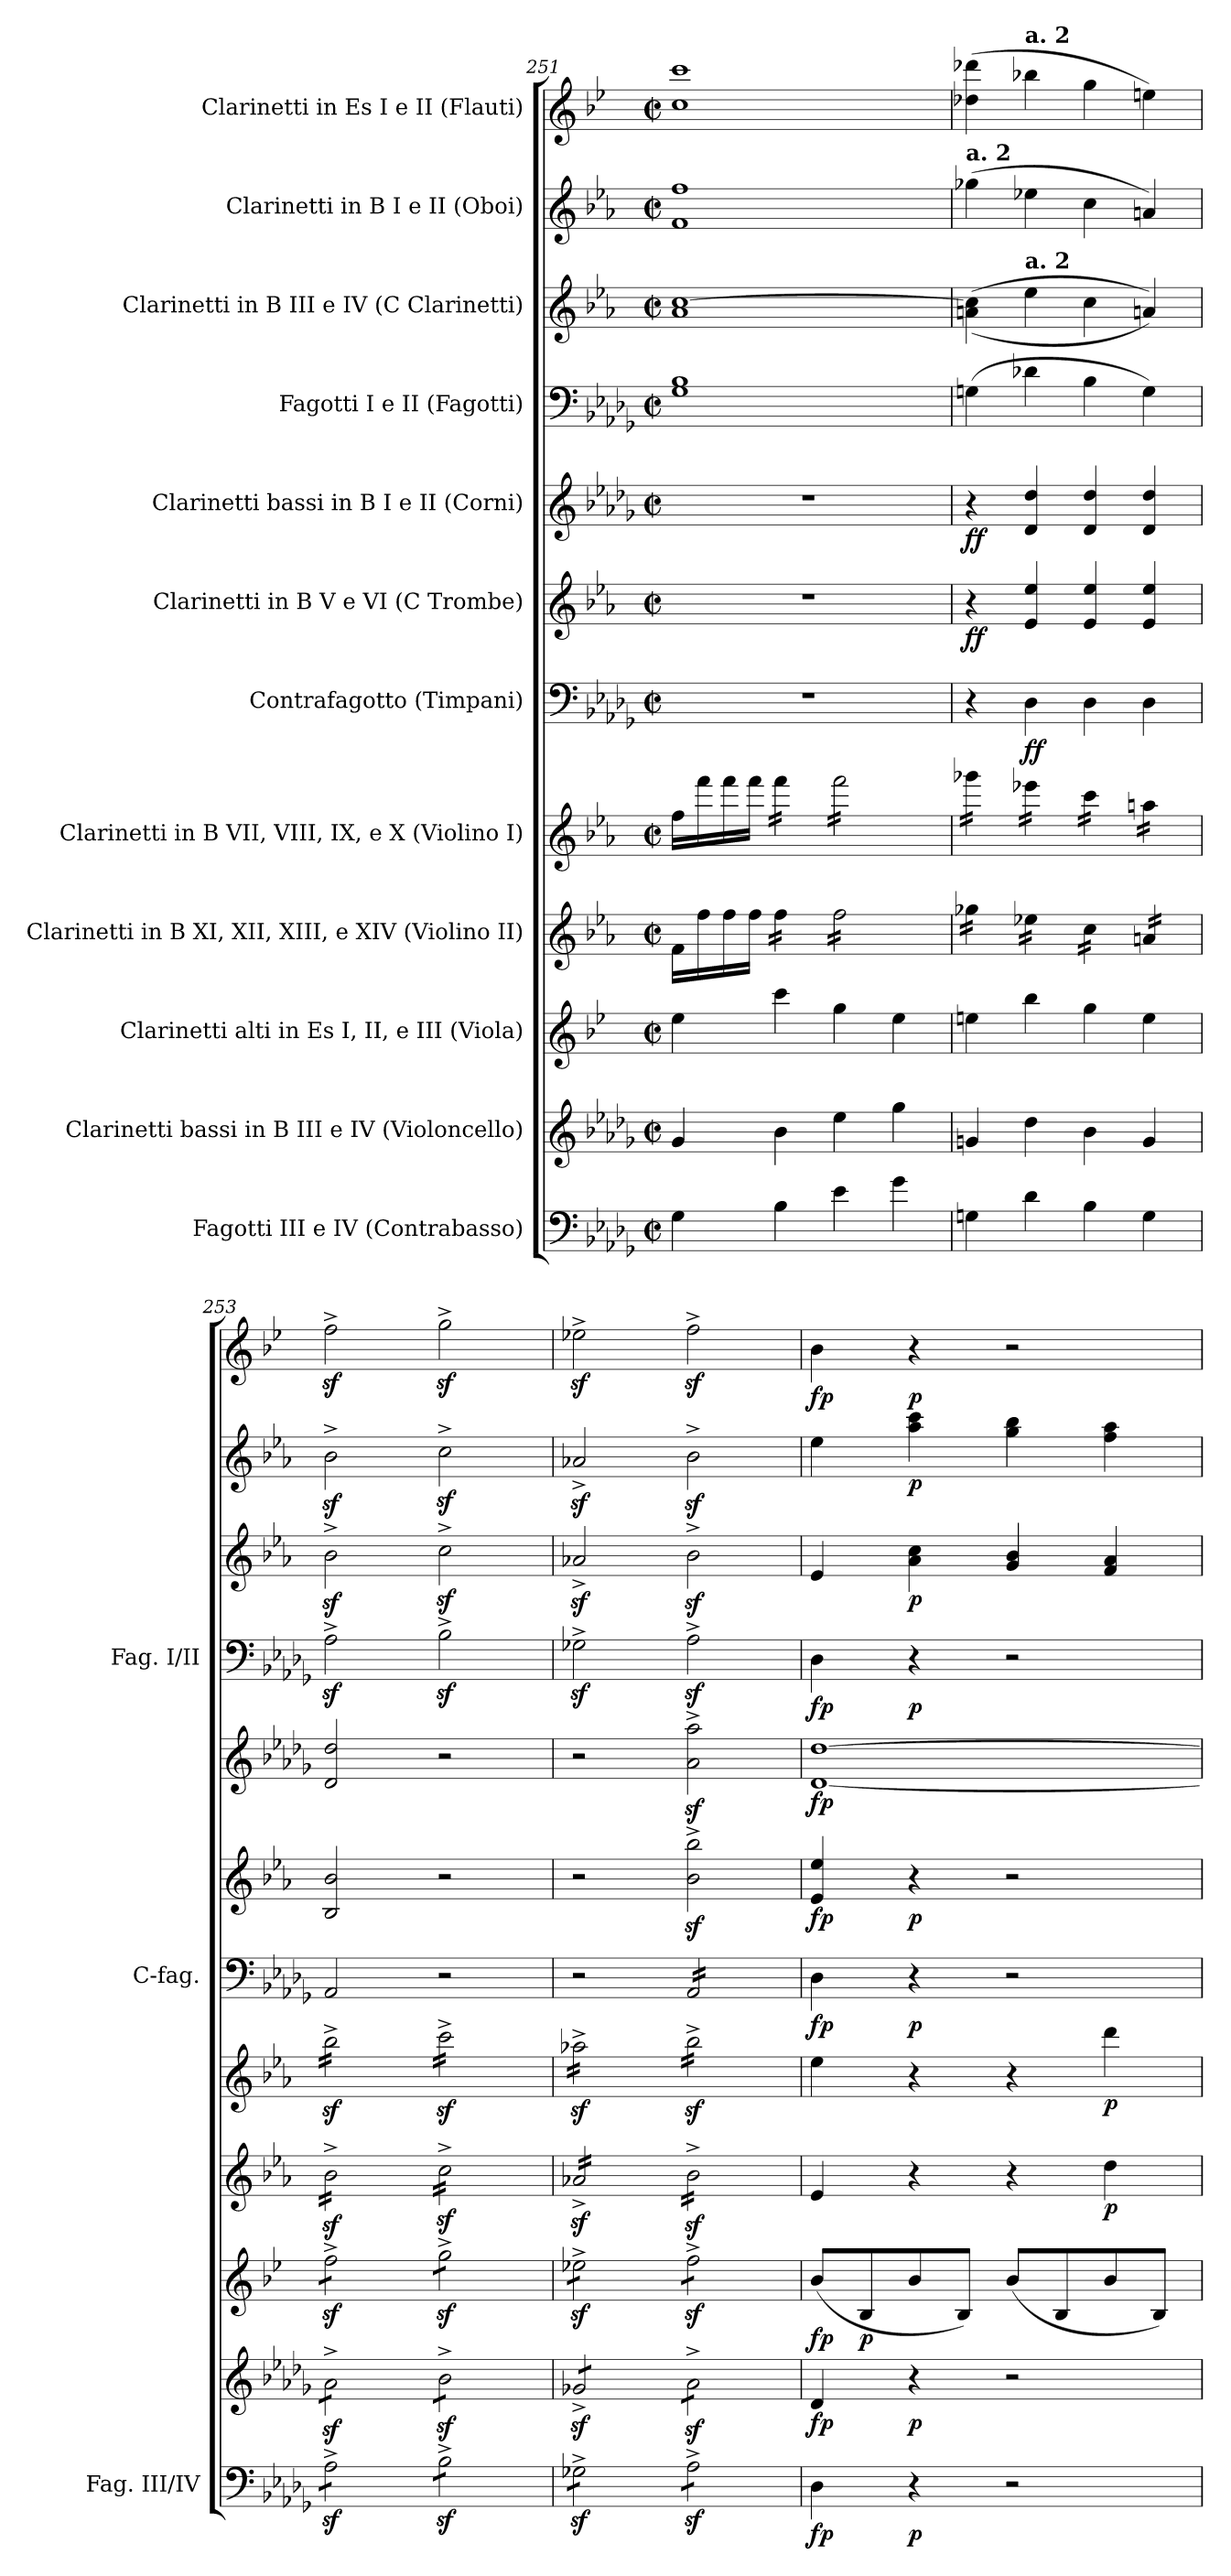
**kern	**dynam	**kern	**dynam	**kern	**dynam	**kern	**dynam	**kern	**dynam	**kern	**dynam	**kern	**dynam	**kern	**dynam	**kern	**dynam	**kern	**dynam	**kern	**dynam	**kern	**dynam
*part12	*part12	*part11	*part11	*part10	*part10	*part9	*part9	*part8	*part8	*part7	*part7	*part6	*part6	*part5	*part5	*part4	*part4	*part3	*part3	*part2	*part2	*part1	*part1
*staff12	*staff12	*staff11	*staff11	*staff10	*staff10	*staff9	*staff9	*staff8	*staff8	*staff7	*staff7	*staff6	*staff6	*staff5	*staff5	*staff4	*staff4	*staff3	*staff3	*staff2	*staff2	*staff1	*staff1
*I"Fagotti III e IV (Contrabasso)	*	*I"Clarinetti bassi in B III e IV (Violoncello)	*	*I"Clarinetti alti in Es I, II, e III (Viola)	*	*I"Clarinetti in B XI, XII, XIII, e XIV (Violino II)	*	*I"Clarinetti in B VII, VIII, IX, e X (Violino I)	*	*I"Contrafagotto (Timpani)	*	*I"Clarinetti in B V e VI (C Trombe)	*	*I"Clarinetti bassi in B I e II (Corni)	*	*I"Fagotti I e II (Fagotti)	*	*I"Clarinetti in B III e IV (C Clarinetti)	*	*I"Clarinetti in B I e II (Oboi)	*	*I"Clarinetti in Es I e II (Flauti)	*
*I'Fag. III/IV	*	*	*	*	*	*	*	*	*	*I'C-fag.	*	*	*	*	*	*I'Fag. I/II	*	*	*	*	*	*	*
!!LO:PB:g=z
*clefF4	*	*clefG2	*	*clefG2	*	*clefG2	*	*clefG2	*	*clefF4	*	*clefG2	*	*clefG2	*	*clefF4	*	*clefG2	*	*clefG2	*	*clefG2	*
*	*	*ITrd8c14	*	*ITrd5c9	*	*ITrd1c2	*	*ITrd1c2	*	*ITrd7c12	*	*ITrd1c2	*	*ITrd8c14	*	*	*	*ITrd1c2	*	*ITrd1c2	*	*ITrd-2c-3	*
*k[b-e-a-d-g-]	*	*k[b-e-a-d-g-]	*	*k[b-e-a-d-g-]	*	*k[b-e-a-d-g-]	*	*k[b-e-a-d-g-]	*	*k[b-e-a-d-g-]	*	*k[b-e-a-d-g-]	*	*k[b-e-a-d-g-]	*	*k[b-e-a-d-g-]	*	*k[b-e-a-d-g-]	*	*k[b-e-a-d-g-]	*	*k[b-e-a-d-g-]	*
*M2/2	*	*M2/2	*	*M2/2	*	*M2/2	*	*M2/2	*	*M2/2	*	*M2/2	*	*M2/2	*	*M2/2	*	*M2/2	*	*M2/2	*	*M2/2	*
*met(c|)	*	*met(c|)	*	*met(c|)	*	*met(c|)	*	*met(c|)	*	*met(c|)	*	*met(c|)	*	*met(c|)	*	*met(c|)	*	*met(c|)	*	*met(c|)	*	*met(c|)	*
=251	=251	=251	=251	=251	=251	=251	=251	=251	=251	=251	=251	=251	=251	=251	=251	=251	=251	=251	=251	=251	=251	=251	=251
4G-\	.	4G-/	.	4g-\	.	16e-\LL	.	16ee-\LL	.	1r	.	1r	.	1r	.	1G- 1B-	.	1g- [1b-	.	1e- 1ee-	.	1ee- 1eee-	.
.	.	.	.	.	.	16ee-\	.	16eee-\	.	.	.	.	.	.	.	.	.	.	.	.	.	.	.
.	.	.	.	.	.	16ee-\	.	16eee-\	.	.	.	.	.	.	.	.	.	.	.	.	.	.	.
.	.	.	.	.	.	16ee-\JJ	.	16eee-\JJ	.	.	.	.	.	.	.	.	.	.	.	.	.	.	.
*	*	*	*	*	*	*tremolo	*	*	*	*	*	*	*	*	*	*	*	*	*	*	*	*	*
*	*	*	*	*	*	*	*	*tremolo	*	*	*	*	*	*	*	*	*	*	*	*	*	*	*
4B-\	.	4B-\	.	4ee-\	.	16ee-\LL	.	16eee-\LL	.	.	.	.	.	.	.	.	.	.	.	.	.	.	.
.	.	.	.	.	.	16ee-\	.	16eee-\	.	.	.	.	.	.	.	.	.	.	.	.	.	.	.
.	.	.	.	.	.	16ee-\	.	16eee-\	.	.	.	.	.	.	.	.	.	.	.	.	.	.	.
.	.	.	.	.	.	16ee-\JJ	.	16eee-\JJ	.	.	.	.	.	.	.	.	.	.	.	.	.	.	.
4e-\	.	4e-\	.	4b-\	.	16ee-\LL	.	16eee-\LL	.	.	.	.	.	.	.	.	.	.	.	.	.	.	.
.	.	.	.	.	.	16ee-\	.	16eee-\	.	.	.	.	.	.	.	.	.	.	.	.	.	.	.
.	.	.	.	.	.	16ee-\	.	16eee-\	.	.	.	.	.	.	.	.	.	.	.	.	.	.	.
.	.	.	.	.	.	16ee-\	.	16eee-\	.	.	.	.	.	.	.	.	.	.	.	.	.	.	.
4g-\	.	4g-\	.	4g-\	.	16ee-\	.	16eee-\	.	.	.	.	.	.	.	.	.	.	.	.	.	.	.
.	.	.	.	.	.	16ee-\	.	16eee-\	.	.	.	.	.	.	.	.	.	.	.	.	.	.	.
.	.	.	.	.	.	16ee-\	.	16eee-\	.	.	.	.	.	.	.	.	.	.	.	.	.	.	.
.	.	.	.	.	.	16ee-\JJ	.	16eee-\JJ	.	.	.	.	.	.	.	.	.	.	.	.	.	.	.
=252	=252	=252	=252	=252	=252	=252	=252	=252	=252	=252	=252	=252	=252	=252	=252	=252	=252	=252	=252	=252	=252	=252	=252
!	!	!	!	!	!	!	!	!	!	!	!	!	!	!	!	!	!	!	!	!LO:TX:a:B:t=a. 2	!	!	!
!	!	!	!	!	!	!	!	!	!	!	!	!	!LO:DY:b	!	!LO:DY:b	!	!	!	!	!	!	!	!
4Gn\	.	4Gn/	.	4gn\	.	16ff-X\LL	.	16fff-X\LL	.	4r	.	4r	ff	4r	ff	(>4Gn\	.	(>(<4gn\ 4b-\]	.	(>4ff-X\	.	(>4ff-X\ 4fff-X\	.
.	.	.	.	.	.	16ff-X\	.	16fff-X\	.	.	.	.	.	.	.	.	.	.	.	.	.	.	.
.	.	.	.	.	.	16ff-X\	.	16fff-X\	.	.	.	.	.	.	.	.	.	.	.	.	.	.	.
.	.	.	.	.	.	16ff-X\JJ	.	16fff-X\JJ	.	.	.	.	.	.	.	.	.	.	.	.	.	.	.
!	!	!	!	!	!	!	!	!	!	!	!	!	!	!	!	!	!	!	!	!	!	!LO:TX:a:B:t=a. 2	!
!	!	!	!	!	!	!	!	!	!	!	!	!	!	!	!	!	!	!LO:TX:a:B:t=a. 2	!	!	!	!	!
!	!	!	!	!	!	!	!	!	!	!	!LO:DY:b	!	!	!	!	!	!	!	!	!	!	!	!
4d-\	.	4d-\	.	4dd-\	.	16dd-X\LL	.	16ddd-X\LL	.	4DD-\	ff	4d-/ 4dd-/	.	4D-/ 4d-/	.	4d-X\	.	4dd-\	.	4dd-X\	.	4ddd-X\	.
.	.	.	.	.	.	16dd-X\	.	16ddd-X\	.	.	.	.	.	.	.	.	.	.	.	.	.	.	.
.	.	.	.	.	.	16dd-X\	.	16ddd-X\	.	.	.	.	.	.	.	.	.	.	.	.	.	.	.
.	.	.	.	.	.	16dd-X\JJ	.	16ddd-X\JJ	.	.	.	.	.	.	.	.	.	.	.	.	.	.	.
4B-\	.	4B-\	.	4b-\	.	16b-\LL	.	16bb-\LL	.	4DD-\	.	4d-/ 4dd-/	.	4D-/ 4d-/	.	4B-\	.	4b-\	.	4b-\	.	4bb-\	.
.	.	.	.	.	.	16b-\	.	16bb-\	.	.	.	.	.	.	.	.	.	.	.	.	.	.	.
.	.	.	.	.	.	16b-\	.	16bb-\	.	.	.	.	.	.	.	.	.	.	.	.	.	.	.
.	.	.	.	.	.	16b-\JJ	.	16bb-\JJ	.	.	.	.	.	.	.	.	.	.	.	.	.	.	.
4G\	.	4G/	.	4g\	.	16gn/LL	.	16ggn\LL	.	4DD-\	.	4d-/ 4dd-/	.	4D-/ 4d-/	.	4G\)	.	4gn/))	.	4gn/)	.	4ggn\)	.
.	.	.	.	.	.	16gn/	.	16ggn\	.	.	.	.	.	.	.	.	.	.	.	.	.	.	.
.	.	.	.	.	.	16gn/	.	16ggn\	.	.	.	.	.	.	.	.	.	.	.	.	.	.	.
.	.	.	.	.	.	16gn/JJ	.	16ggn\JJ	.	.	.	.	.	.	.	.	.	.	.	.	.	.	.
=253	=253	=253	=253	=253	=253	=253	=253	=253	=253	=253	=253	=253	=253	=253	=253	=253	=253	=253	=253	=253	=253	=253	=253
*tremolo	*	*	*	*	*	*	*	*	*	*	*	*	*	*	*	*	*	*	*	*	*	*	*
*	*	*tremolo	*	*	*	*	*	*	*	*	*	*	*	*	*	*	*	*	*	*	*	*	*
*	*	*	*	*tremolo	*	*	*	*	*	*	*	*	*	*	*	*	*	*	*	*	*	*	*
8A-z<^\L	.	8A-z<^\L	.	8a-z<^\L	.	16a-z<^\LL	.	16aa-z<^\LL	.	2AAA-/	.	2A-/ 2a-/	.	2D-/ 2d-/	.	2A-z<^\	.	2a-z<^\	.	2a-z<^\	.	2aa-z<^\	.
.	.	.	.	.	.	16a-z<^\	.	16aa-z<^\	.	.	.	.	.	.	.	.	.	.	.	.	.	.	.
8A-z<^\	.	8A-z<^\	.	8a-z<^\	.	16a-z<^\	.	16aa-z<^\	.	.	.	.	.	.	.	.	.	.	.	.	.	.	.
.	.	.	.	.	.	16a-z<^\	.	16aa-z<^\	.	.	.	.	.	.	.	.	.	.	.	.	.	.	.
8A-z<^\	.	8A-z<^\	.	8a-z<^\	.	16a-z<^\	.	16aa-z<^\	.	.	.	.	.	.	.	.	.	.	.	.	.	.	.
.	.	.	.	.	.	16a-z<^\	.	16aa-z<^\	.	.	.	.	.	.	.	.	.	.	.	.	.	.	.
8A-z<^\J	.	8A-z<^\J	.	8a-z<^\J	.	16a-z<^\	.	16aa-z<^\	.	.	.	.	.	.	.	.	.	.	.	.	.	.	.
.	.	.	.	.	.	16a-z<^\JJ	.	16aa-z<^\JJ	.	.	.	.	.	.	.	.	.	.	.	.	.	.	.
8B-z<^\L	.	8B-z<^\L	.	8b-z<^\L	.	16b-z<^\LL	.	16bb-z<^\LL	.	2r	.	2r	.	2r	.	2B-z<^\	.	2b-z<^\	.	2b-z<^\	.	2bb-z<^\	.
.	.	.	.	.	.	16b-z<^\	.	16bb-z<^\	.	.	.	.	.	.	.	.	.	.	.	.	.	.	.
8B-z<^\	.	8B-z<^\	.	8b-z<^\	.	16b-z<^\	.	16bb-z<^\	.	.	.	.	.	.	.	.	.	.	.	.	.	.	.
.	.	.	.	.	.	16b-z<^\	.	16bb-z<^\	.	.	.	.	.	.	.	.	.	.	.	.	.	.	.
8B-z<^\	.	8B-z<^\	.	8b-z<^\	.	16b-z<^\	.	16bb-z<^\	.	.	.	.	.	.	.	.	.	.	.	.	.	.	.
.	.	.	.	.	.	16b-z<^\	.	16bb-z<^\	.	.	.	.	.	.	.	.	.	.	.	.	.	.	.
8B-z<^\J	.	8B-z<^\J	.	8b-z<^\J	.	16b-z<^\	.	16bb-z<^\	.	.	.	.	.	.	.	.	.	.	.	.	.	.	.
.	.	.	.	.	.	16b-z<^\JJ	.	16bb-z<^\JJ	.	.	.	.	.	.	.	.	.	.	.	.	.	.	.
=254	=254	=254	=254	=254	=254	=254	=254	=254	=254	=254	=254	=254	=254	=254	=254	=254	=254	=254	=254	=254	=254	=254	=254
8G-Xz<^\L	.	8G-Xz<^/L	.	8g-Xz<^\L	.	16g-Xz<^/LL	.	16gg-Xz<^\LL	.	2r	.	2r	.	2r	.	2G-Xz<^\	.	2g-Xz<^/	.	2g-Xz<^/	.	2gg-Xz<^\	.
.	.	.	.	.	.	16g-Xz<^/	.	16gg-Xz<^\	.	.	.	.	.	.	.	.	.	.	.	.	.	.	.
8G-Xz<^\	.	8G-Xz<^/	.	8g-Xz<^\	.	16g-Xz<^/	.	16gg-Xz<^\	.	.	.	.	.	.	.	.	.	.	.	.	.	.	.
.	.	.	.	.	.	16g-Xz<^/	.	16gg-Xz<^\	.	.	.	.	.	.	.	.	.	.	.	.	.	.	.
8G-Xz<^\	.	8G-Xz<^/	.	8g-Xz<^\	.	16g-Xz<^/	.	16gg-Xz<^\	.	.	.	.	.	.	.	.	.	.	.	.	.	.	.
.	.	.	.	.	.	16g-Xz<^/	.	16gg-Xz<^\	.	.	.	.	.	.	.	.	.	.	.	.	.	.	.
8G-Xz<^\J	.	8G-Xz<^/J	.	8g-Xz<^\J	.	16g-Xz<^/	.	16gg-Xz<^\	.	.	.	.	.	.	.	.	.	.	.	.	.	.	.
.	.	.	.	.	.	16g-Xz<^/JJ	.	16gg-Xz<^\JJ	.	.	.	.	.	.	.	.	.	.	.	.	.	.	.
*	*	*	*	*	*	*	*	*	*	*tremolo	*	*	*	*	*	*	*	*	*	*	*	*	*
8A-z<^\L	.	8A-z<^\L	.	8a-z<^\L	.	16a-z<^\LL	.	16aa-z<^\LL	.	16AAA-/LL	.	2a-\z<^ 2aa-\z<^	.	2A-\z<^ 2a-\z<^	.	2A-z<^\	.	2a-z<^\	.	2a-z<^\	.	2aa-z<^\	.
.	.	.	.	.	.	16a-z<^\	.	16aa-z<^\	.	16AAA-/	.	.	.	.	.	.	.	.	.	.	.	.	.
8A-z<^\	.	8A-z<^\	.	8a-z<^\	.	16a-z<^\	.	16aa-z<^\	.	16AAA-/	.	.	.	.	.	.	.	.	.	.	.	.	.
.	.	.	.	.	.	16a-z<^\	.	16aa-z<^\	.	16AAA-/	.	.	.	.	.	.	.	.	.	.	.	.	.
8A-z<^\	.	8A-z<^\	.	8a-z<^\	.	16a-z<^\	.	16aa-z<^\	.	16AAA-/	.	.	.	.	.	.	.	.	.	.	.	.	.
.	.	.	.	.	.	16a-z<^\	.	16aa-z<^\	.	16AAA-/	.	.	.	.	.	.	.	.	.	.	.	.	.
8A-z<^\J	.	8A-z<^\J	.	8a-z<^\J	.	16a-z<^\	.	16aa-z<^\	.	16AAA-/	.	.	.	.	.	.	.	.	.	.	.	.	.
*	*	*	*	*Xtremolo	*	*	*	*	*	*	*	*	*	*	*	*	*	*	*	*	*	*	*
*	*	*Xtremolo	*	*	*	*	*	*	*	*	*	*	*	*	*	*	*	*	*	*	*	*	*
*Xtremolo	*	*	*	*	*	*	*	*	*	*	*	*	*	*	*	*	*	*	*	*	*	*	*
.	.	.	.	.	.	16a-z<^\JJ	.	16aa-z<^\JJ	.	16AAA-/JJ	.	.	.	.	.	.	.	.	.	.	.	.	.
*	*	*	*	*	*	*	*	*	*	*Xtremolo	*	*	*	*	*	*	*	*	*	*	*	*	*
*	*	*	*	*	*	*	*	*Xtremolo	*	*	*	*	*	*	*	*	*	*	*	*	*	*	*
*	*	*	*	*	*	*Xtremolo	*	*	*	*	*	*	*	*	*	*	*	*	*	*	*	*	*
=255	=255	=255	=255	=255	=255	=255	=255	=255	=255	=255	=255	=255	=255	=255	=255	=255	=255	=255	=255	=255	=255	=255	=255
!	!LO:DY:b	!	!LO:DY:b	!	!LO:DY:b	!	!	!	!	!	!LO:DY:b	!	!LO:DY:b	!	!LO:DY:b	!	!LO:DY:b	!	!	!	!	!	!LO:DY:b
4D-\	fp	4D-/	fp	(<8d-/L	fp	4d-/	.	4dd-\	.	4DD-\	fp	4d-/ 4dd-/	fp	[1D- [1d-	fp	4D-\	fp	4d-/	.	4dd-\	.	4dd-\	fp
!	!	!	!	!	!LO:DY:b	!	!	!	!	!	!	!	!	!	!	!	!	!	!	!	!	!	!
.	.	.	.	8D-/	p	.	.	.	.	.	.	.	.	.	.	.	.	.	.	.	.	.	.
!	!LO:DY:b	!	!LO:DY:b	!	!	!	!	!	!	!	!LO:DY:b	!	!LO:DY:b	!	!	!	!LO:DY:b	!	!LO:DY:b	!	!LO:DY:b	!	!LO:DY:b
4r	p	4r	p	8d-/	.	4r	.	4r	.	4r	p	4r	p	.	.	4r	p	4g-\ 4b-\	p	4gg-\ 4bb-\	p	4r	p
.	.	.	.	8D-/J)	.	.	.	.	.	.	.	.	.	.	.	.	.	.	.	.	.	.	.
2r	.	2r	.	(<8d-/L	.	4r	.	4r	.	2r	.	2r	.	.	.	2r	.	4f/ 4a-/	.	4ff\ 4aa-\	.	2r	.
.	.	.	.	8D-/	.	.	.	.	.	.	.	.	.	.	.	.	.	.	.	.	.	.	.
!	!	!	!	!	!	!	!LO:DY:b	!	!LO:DY:b	!	!	!	!	!	!	!	!	!	!	!	!	!	!
.	.	.	.	8d-/	.	4cc\	p	4ccc\	p	.	.	.	.	.	.	.	.	4e-/ 4g-/	.	4ee-\ 4gg-\	.	.	.
.	.	.	.	8D-/J)	.	.	.	.	.	.	.	.	.	.	.	.	.	.	.	.	.	.	.
=	=	=	=	=	=	=	=	=	=	=	=	=	=	=	=	=	=	=	=	=	=	=	=
*-	*-	*-	*-	*-	*-	*-	*-	*-	*-	*-	*-	*-	*-	*-	*-	*-	*-	*-	*-	*-	*-	*-	*-
